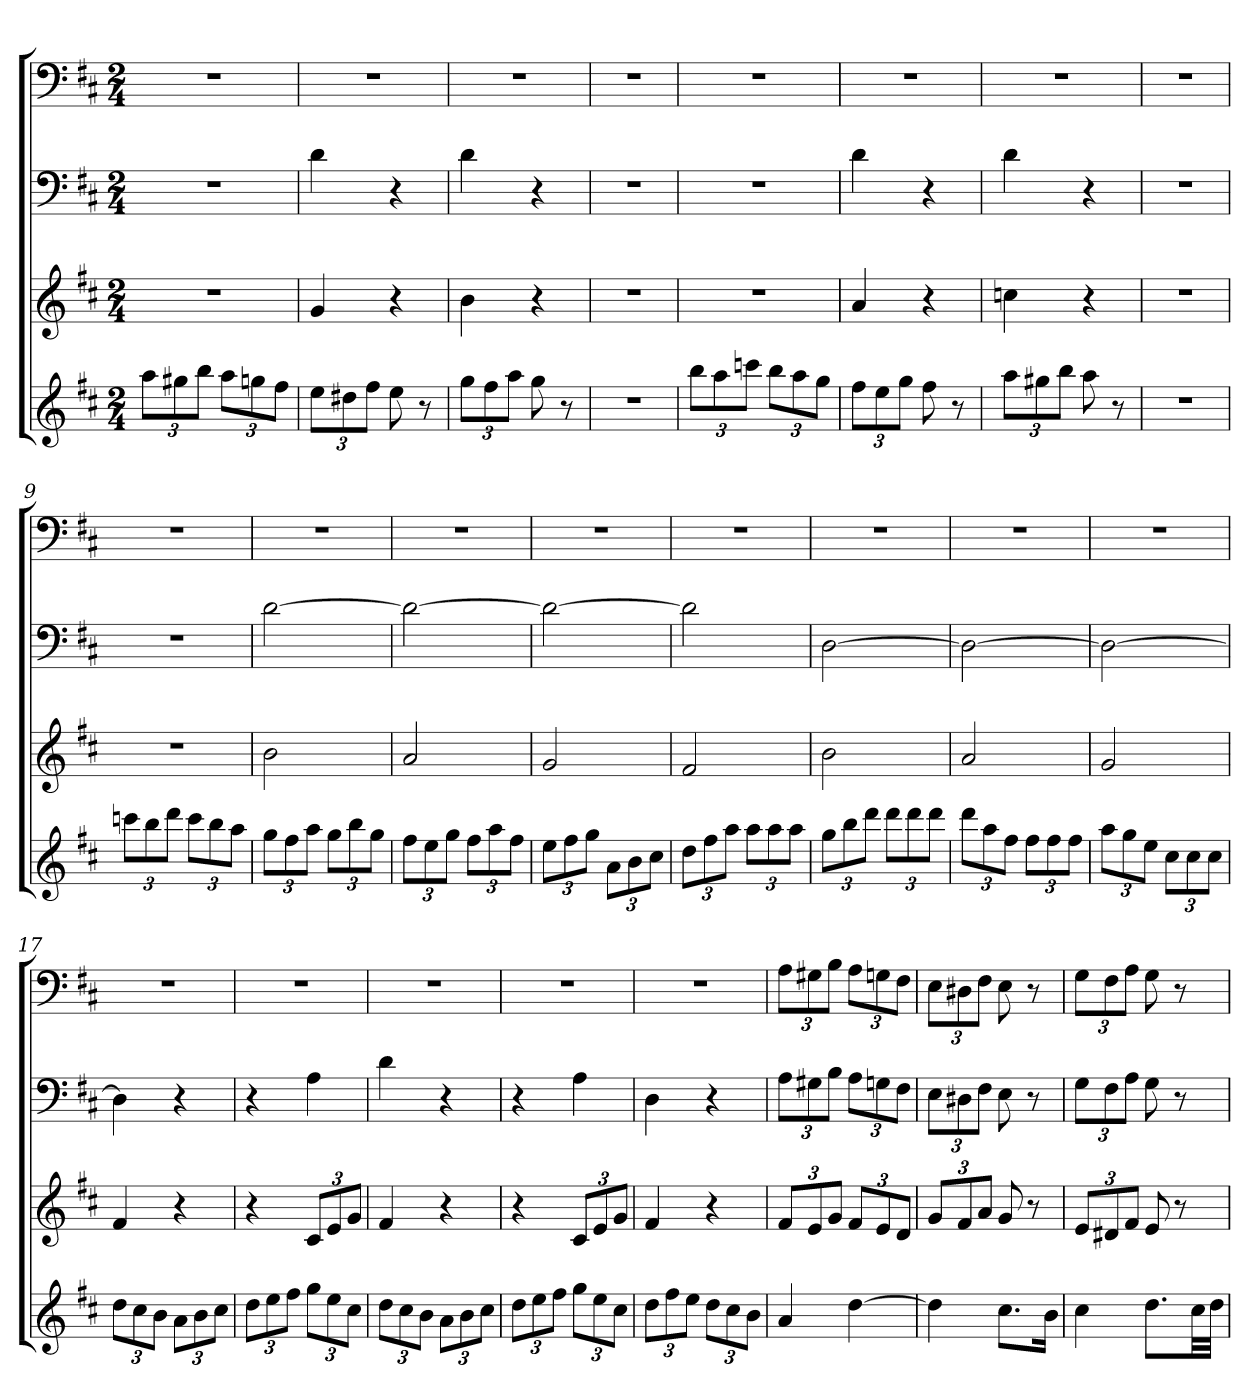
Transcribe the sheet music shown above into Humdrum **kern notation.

**kern	**kern	**kern	**kern
*part4	*part3	*part2	*part1
*staff4	*staff3	*staff2	*staff1
*k[f#c#]	*k[f#c#]	*k[f#c#]	*k[f#c#]
*D:	*D:	*D:	*D:
*M2/4	*M2/4	*M2/4	*M2/4
=1	=1	=1	=1
12aaL	2r	2r	2r
12gg#X	.	.	.
12bbJ	.	.	.
12aaL	.	.	.
12ggn	.	.	.
12ff#J	.	.	.
=2	=2	=2	=2
12eeL	4g	4d	2r
12dd#X	.	.	.
12ff#J	.	.	.
8ee	4r	4r	.
8r	.	.	.
=3	=3	=3	=3
12ggL	4b	4d	2r
12ff#	.	.	.
12aaJ	.	.	.
8gg	4r	4r	.
8r	.	.	.
=4	=4	=4	=4
2r	2r	2r	2r
=5	=5	=5	=5
12bbL	2r	2r	2r
12aa	.	.	.
12cccnJ	.	.	.
12bbL	.	.	.
12aa	.	.	.
12ggJ	.	.	.
=6	=6	=6	=6
12ff#L	4a	4d	2r
12ee	.	.	.
12ggJ	.	.	.
8ff#	4r	4r	.
8r	.	.	.
=7	=7	=7	=7
12aaL	4ccn	4d	2r
12gg#X	.	.	.
12bbJ	.	.	.
8aa	4r	4r	.
8r	.	.	.
=8	=8	=8	=8
2r	2r	2r	2r
=9	=9	=9	=9
12cccnL	2r	2r	2r
12bb	.	.	.
12dddJ	.	.	.
12cccL	.	.	.
12bb	.	.	.
12aaJ	.	.	.
=10	=10	=10	=10
12ggL	2b	[2d	2r
12ff#	.	.	.
12aaJ	.	.	.
12ggL	.	.	.
12bb	.	.	.
12ggJ	.	.	.
=11	=11	=11	=11
12ff#L	2a	2d_	2r
12ee	.	.	.
12ggJ	.	.	.
12ff#L	.	.	.
12aa	.	.	.
12ff#J	.	.	.
=12	=12	=12	=12
12eeL	2g	2d_	2r
12ff#	.	.	.
12ggJ	.	.	.
12aL	.	.	.
12b	.	.	.
12cc#J	.	.	.
=13	=13	=13	=13
12ddL	2f#	2d]	2r
12ff#	.	.	.
12aaJ	.	.	.
12aaL	.	.	.
12aa	.	.	.
12aaJ	.	.	.
=14	=14	=14	=14
12ggL	2b	[2D	2r
12bb	.	.	.
12dddJ	.	.	.
12dddL	.	.	.
12ddd	.	.	.
12dddJ	.	.	.
=15	=15	=15	=15
12dddL	2a	2D_	2r
12aa	.	.	.
12ff#J	.	.	.
12ff#L	.	.	.
12ff#	.	.	.
12ff#J	.	.	.
=16	=16	=16	=16
12aaL	2g	2D_	2r
12gg	.	.	.
12eeJ	.	.	.
12cc#L	.	.	.
12cc#	.	.	.
12cc#J	.	.	.
=17	=17	=17	=17
12ddL	4f#	4D]	2r
12cc#	.	.	.
12bJ	.	.	.
12aL	4r	4r	.
12b	.	.	.
12cc#J	.	.	.
=18	=18	=18	=18
12ddL	4r	4r	2r
12ee	.	.	.
12ff#J	.	.	.
12ggL	12c#L	4A	.
12ee	12e	.	.
12cc#J	12gJ	.	.
=19	=19	=19	=19
12ddL	4f#	4d	2r
12cc#	.	.	.
12bJ	.	.	.
12aL	4r	4r	.
12b	.	.	.
12cc#J	.	.	.
=20	=20	=20	=20
12ddL	4r	4r	2r
12ee	.	.	.
12ff#J	.	.	.
12ggL	12c#L	4A	.
12ee	12e	.	.
12cc#J	12gJ	.	.
=21	=21	=21	=21
12ddL	4f#	4D	2r
12ff#	.	.	.
12eeJ	.	.	.
12ddL	4r	4r	.
12cc#	.	.	.
12bJ	.	.	.
=22	=22	=22	=22
4a	12f#L	12AL	12AL
.	12e	12G#X	12G#X
.	12gJ	12BJ	12BJ
[4dd	12f#L	12AL	12AL
.	12e	12Gn	12Gn
.	12dJ	12F#J	12F#J
=23	=23	=23	=23
4dd]	12gL	12EL	12EL
.	12f#	12D#X	12D#X
.	12aJ	12F#J	12F#J
8.cc#L	8g	8E	8E
.	8r	8r	8r
16bJk	.	.	.
=24	=24	=24	=24
4cc#	12eL	12GL	12GL
.	12d#X	12F#	12F#
.	12f#J	12AJ	12AJ
8.ddL	8e	8G	8G
.	8r	8r	8r
32cc#LL	.	.	.
32ddJJJ	.	.	.
=	=	=	=
*-	*-	*-	*-
